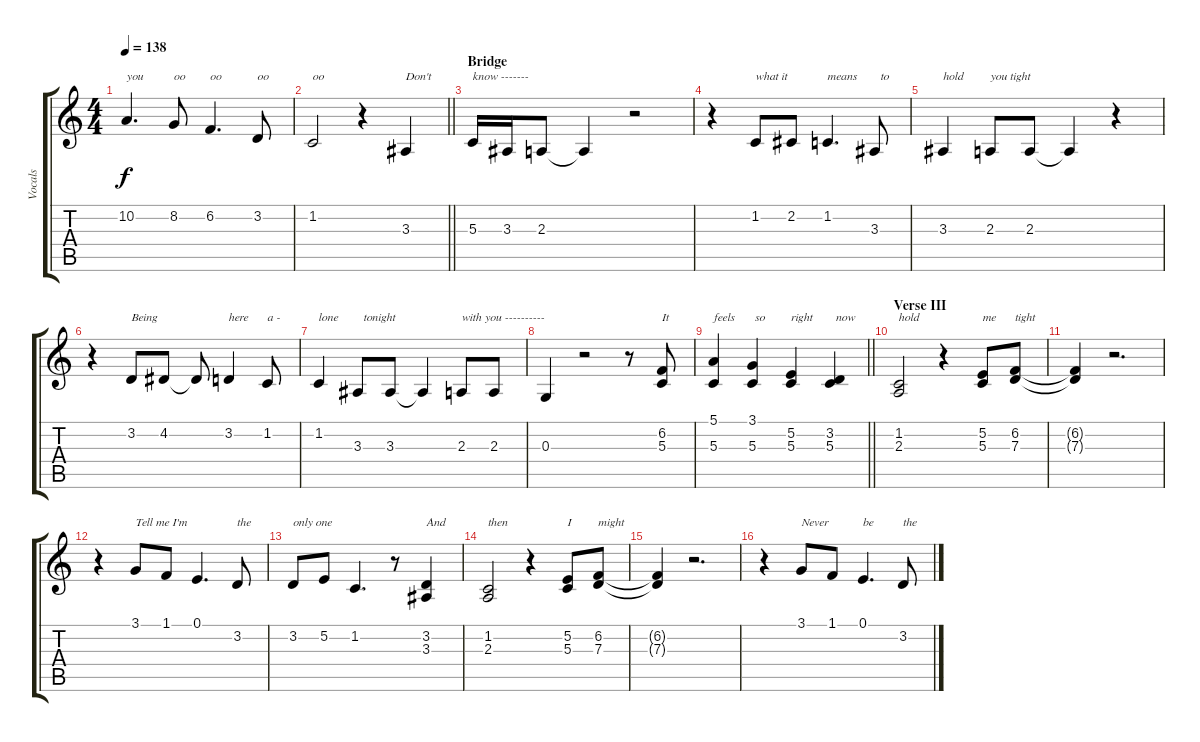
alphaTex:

\track ("Vocals" "Vocals") {instrument altosax}
\staff {score tabs}
\tuning (E4 B3 G3 D3 A2 E2) {hide}
\ts (4 4)
\tempo 138
\clef g2
\ks c
10.2.4{d txt "you" dy f} 8.2.8{txt "oo"} 6.2.4{d txt "oo"} 3.2.8{txt "oo"} |
\barLineRight lightlight
1.2.2{txt "oo"} r.4 3.3.4{txt "Don't"} |
\section ("" "Bridge")
5.3.16{txt "know -------"} 3.3.16 2.3.8 2.3{t}.4 r.2 |
r.4 1.2.8{txt "what it"} 2.2.8 1.2.4{d txt "means"} 3.3.8{txt "  to"} |
3.3.4{txt "hold"} 2.3.8{txt "you tight"} 2.3.8 2.3{t}.4 r.4 |
r.4 3.2.8{txt "Being"} 4.2.8 4.2{t}.8 3.2.4{txt "here"} 1.2.8{txt "a -"} |
1.2.4{txt "lone"} 3.3.8{txt "  tonight"} 3.3.8 3.3{t}.4 2.3.8{txt "with you ----------"} 2.3.8 |
0.3.4 r.2 r.8 (6.2 5.3).8{txt "It"} |
\barLineRight lightlight
(5.1 5.3).4{txt "feels"} (3.1 5.3).4{txt " so"} (5.2 5.3).4{txt "right"} (3.2 5.3).4{txt "  now"} |
\section ("" "Verse III")
(1.2 2.3).2{txt "hold"} r.4 (5.2 5.3).8{txt "me"} (6.2 7.3).8{txt "tight"} |
(6.2{t} 7.3{t}).4 r.2{d} |
r.4 3.1.8{txt "Tell me I'm"} 1.1.8 0.1.4{d} 3.2.8{txt "the"} |
3.2.8{txt "only one"} 5.2.8 1.2.4{d} r.8 (3.2 3.3).4{txt "And"} |
(1.2 2.3).2{txt "then"} r.4 (5.2 5.3).8{txt "I"} (6.2 7.3).8{txt "might"} |
(6.2{t} 7.3{t}).4 r.2{d} |
r.4 3.1.8{txt "Never"} 1.1.8 0.1.4{d txt "be"} 3.2.8{txt "the"}
